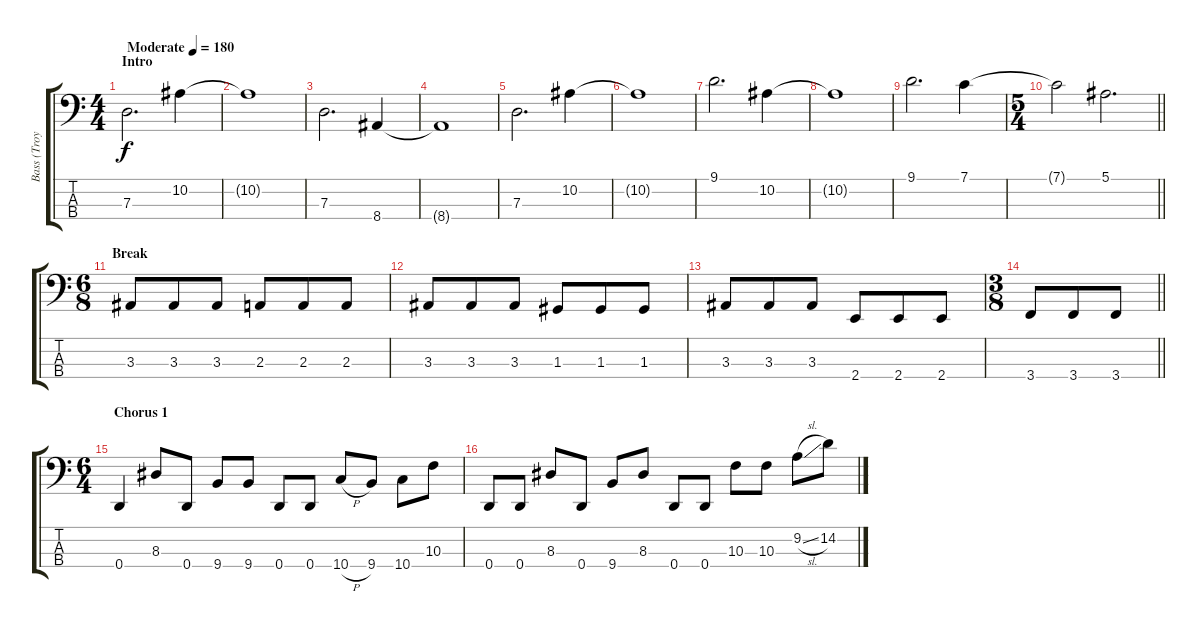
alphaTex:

\track ("Bass (Troy Sanders)" "Bass (Troy") {instrument electricbassfinger}
\staff {score tabs}
\tuning (F2 C2 G1 D1) {hide}
\ts (4 4)
\section ("" "Intro")
\tempo (180 "Moderate")
\clef f4
\ks c
7.3.2{d dy f volume 14 instrument electricbassfinger} 10.2.4 |
10.2{t}.1 |
7.3.2{d} 8.4.4 |
8.4{t}.1 |
7.3.2{d} 10.2.4 |
10.2{t}.1 |
9.1.2{d} 10.2.4 |
10.2{t}.1 |
9.1.2{d} 7.1.4 |
\ts (5 4)
\barLineRight lightlight
7.1{t}.2 5.1.2{d} |
\ts (6 8)
\section ("" "Break")
3.3.8 3.3.8 3.3.8 2.3.8 2.3.8 2.3.8 |
3.3.8 3.3.8 3.3.8 1.3.8 1.3.8 1.3.8 |
3.3.8 3.3.8 3.3.8 2.4.8 2.4.8 2.4.8 |
\ts (3 8)
\barLineRight lightlight
3.4.8 3.4.8 3.4.8 |
\ts (6 4)
\section ("" "Chorus 1")
0.4.4{volume 10 instrument electricbassfinger} 8.3.8 0.4.8 9.4.8 9.4.8 0.4.8 0.4.8 10.4{h}.8 9.4.8 10.4.8 10.3.8 |
0.4.8 0.4.8 8.3.8 0.4.8 9.4.8 8.3.8 0.4.8 0.4.8 10.3.8 10.3.8 9.2{sl}.8 14.2.8
